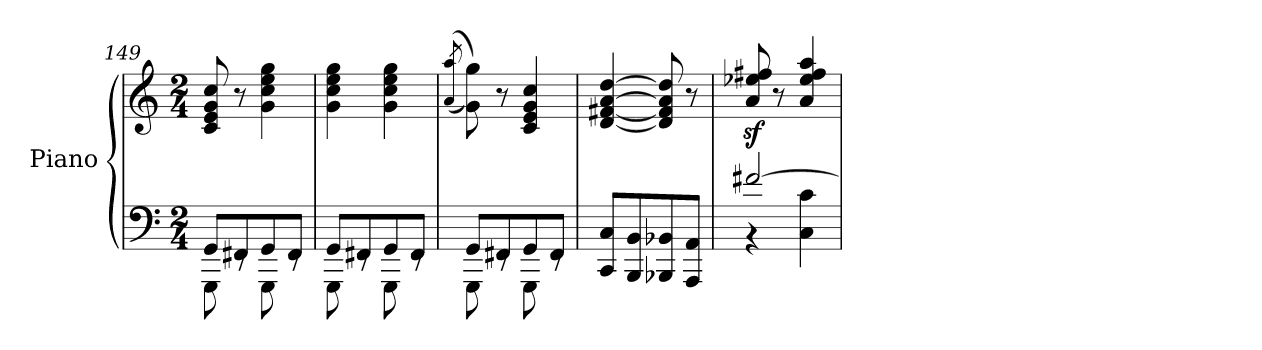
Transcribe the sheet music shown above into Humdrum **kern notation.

**kern	**kern
*part1	*part1
*staff2	*staff1
*I"Piano	*
*I'Pno.	*
*clefF4	*clefG2
*k[]	*k[]
*M2/4	*M2/4
=149	=149
*^	*
8GG/L	8GGG\	8c/ 8e/ 8g/ 8cc/
8FF#X/	8rEE	8r
8GG/	8GGG\	4g\ 4cc\ 4ee\ 4gg\
8FF#/J	8rEE	.
=150	=150	=150
8GG/L	8GGG\	4g\ 4cc\ 4ee\ 4gg\
8FF#X/	8rEE	.
8GG/	8GGG\	4g\ 4cc\ 4ee\ 4gg\
8FF#/J	8rEE	.
=151	=151	=151
.	.	(<(>8qa/ 8qaa/
8GG/L	8GGG\	8g\ 8gg\))
8FF#X/	8rEE	8r
8GG/	8GGG\	4c/ 4e/ 4g/ 4cc/
8FF#/J	8rEE	.
*v	*v	*
=152	=152
8CC/ 8C/L	[4d/ [4f#X/ [4a/ [4dd/
8BBB/ 8BB/	.
8BBB-X/ 8BB-X/	8d/] 8f#/] 8a/] 8dd/]
8AAA/ 8AA/J	8r
!!LO:PB:g=z
=153	=153
*^	*
[2f#X/	4r	8a/z< 8ee-X/z< 8ff#X/z<
.	.	8r
.	4C\ 4c\	4a/ 4ee-/ 4ff#/ 4aa/
*v	*v	*
=	=
*-	*-
